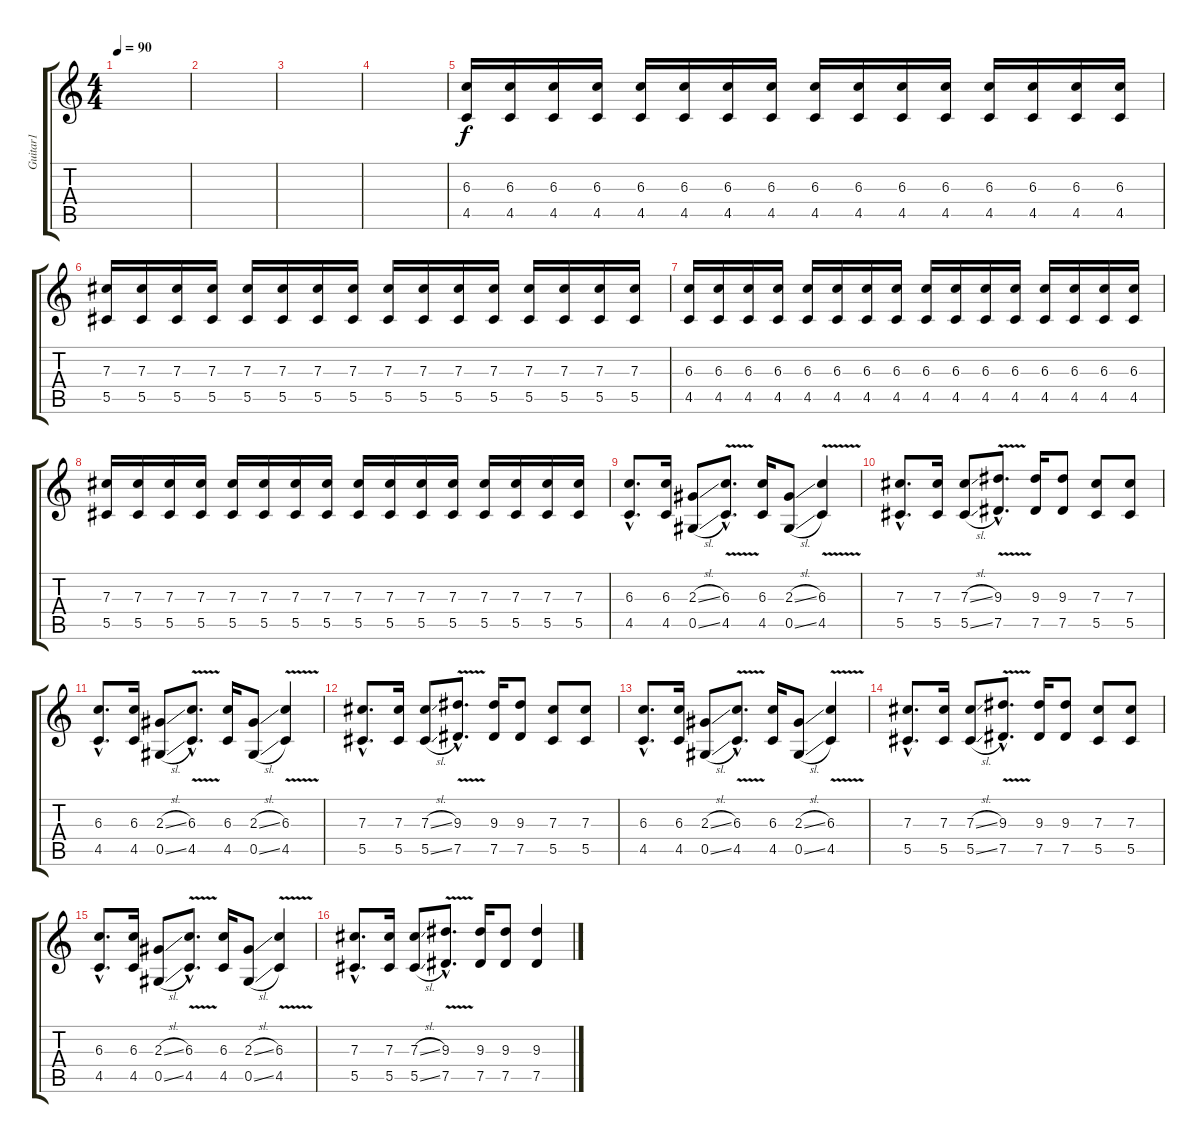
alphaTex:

\track ("Guitar1" "Guitar1") {instrument distortionguitar}
\staff {score tabs}
\tuning (Eb4 Bb3 Gb3 Db3 Ab2 Eb2) {hide}
\ts (4 4)
\tempo 90
\clef g2
\ks c
|
|
|
|
(6.3 4.5).16 (6.3 4.5).16 (6.3 4.5).16 (6.3 4.5).16 (6.3 4.5).16 (6.3 4.5).16 (6.3 4.5).16 (6.3 4.5).16 (6.3 4.5).16 (6.3 4.5).16 (6.3 4.5).16 (6.3 4.5).16 (6.3 4.5).16 (6.3 4.5).16 (6.3 4.5).16 (6.3 4.5).16 |
(7.3 5.5).16 (7.3 5.5).16 (7.3 5.5).16 (7.3 5.5).16 (7.3 5.5).16 (7.3 5.5).16 (7.3 5.5).16 (7.3 5.5).16 (7.3 5.5).16 (7.3 5.5).16 (7.3 5.5).16 (7.3 5.5).16 (7.3 5.5).16 (7.3 5.5).16 (7.3 5.5).16 (7.3 5.5).16 |
(6.3 4.5).16 (6.3 4.5).16 (6.3 4.5).16 (6.3 4.5).16 (6.3 4.5).16 (6.3 4.5).16 (6.3 4.5).16 (6.3 4.5).16 (6.3 4.5).16 (6.3 4.5).16 (6.3 4.5).16 (6.3 4.5).16 (6.3 4.5).16 (6.3 4.5).16 (6.3 4.5).16 (6.3 4.5).16 |
(7.3 5.5).16 (7.3 5.5).16 (7.3 5.5).16 (7.3 5.5).16 (7.3 5.5).16 (7.3 5.5).16 (7.3 5.5).16 (7.3 5.5).16 (7.3 5.5).16 (7.3 5.5).16 (7.3 5.5).16 (7.3 5.5).16 (7.3 5.5).16 (7.3 5.5).16 (7.3 5.5).16 (7.3 5.5).16 |
(6.3{hac} 4.5{hac}).8{d balance 8} (6.3 4.5).16 (2.3{sl} 0.5{sl}).8 (6.3{v hac} 4.5{v hac}).8{d} (6.3 4.5).16 (2.3{sl} 0.5{sl}).8 (6.3{v} 4.5{v}).4 |
(7.3{hac} 5.5{hac}).8{d} (7.3 5.5).16 (7.3{sl} 5.5{sl}).8 (9.3{v hac} 7.5{v hac}).8{d} (9.3 7.5).16 (9.3 7.5).8 (7.3 5.5).8 (7.3 5.5).8 |
(6.3{hac} 4.5{hac}).8{d} (6.3 4.5).16 (2.3{sl} 0.5{sl}).8 (6.3{v hac} 4.5{v hac}).8{d} (6.3 4.5).16 (2.3{sl} 0.5{sl}).8 (6.3{v} 4.5{v}).4 |
(7.3{hac} 5.5{hac}).8{d} (7.3 5.5).16 (7.3{sl} 5.5{sl}).8 (9.3{v hac} 7.5{v hac}).8{d} (9.3 7.5).16 (9.3 7.5).8 (7.3 5.5).8 (7.3 5.5).8 |
(6.3{hac} 4.5{hac}).8{d} (6.3 4.5).16 (2.3{sl} 0.5{sl}).8 (6.3{v hac} 4.5{v hac}).8{d} (6.3 4.5).16 (2.3{sl} 0.5{sl}).8 (6.3{v} 4.5{v}).4 |
(7.3{hac} 5.5{hac}).8{d} (7.3 5.5).16 (7.3{sl} 5.5{sl}).8 (9.3{v hac} 7.5{v hac}).8{d} (9.3 7.5).16 (9.3 7.5).8 (7.3 5.5).8 (7.3 5.5).8 |
(6.3{hac} 4.5{hac}).8{d} (6.3 4.5).16 (2.3{sl} 0.5{sl}).8 (6.3{v hac} 4.5{v hac}).8{d} (6.3 4.5).16 (2.3{sl} 0.5{sl}).8 (6.3{v} 4.5{v}).4 |
(7.3{hac} 5.5{hac}).8{d} (7.3 5.5).16 (7.3{sl} 5.5{sl}).8 (9.3{v hac} 7.5{v hac}).8{d} (9.3 7.5).16 (9.3 7.5).8 (9.3 7.5).4
